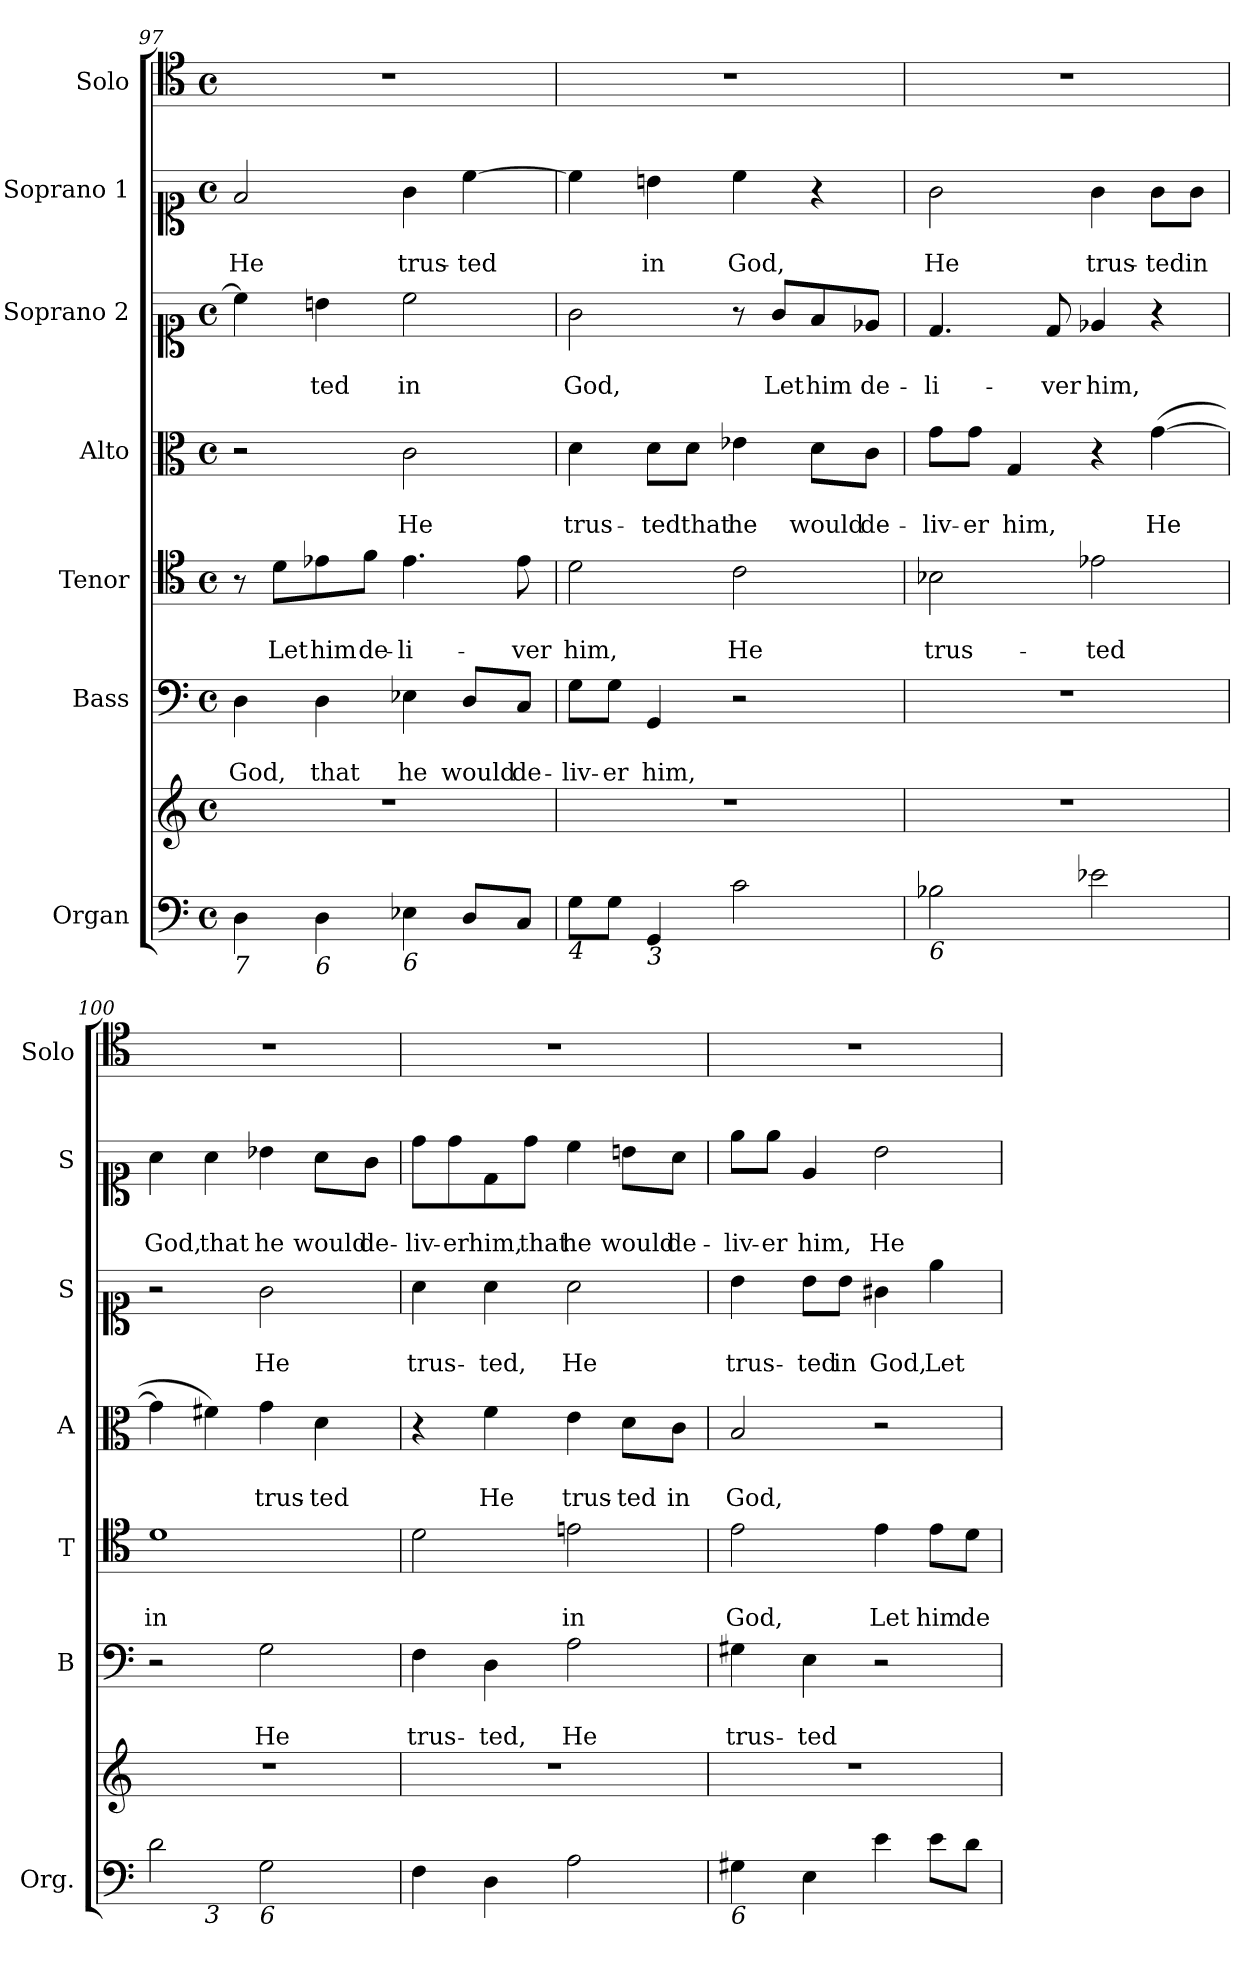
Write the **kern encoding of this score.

**kern	**kern	**kern	**text	**text	**kern	**text	**text	**kern	**text	**text	**kern	**text	**text	**kern	**text	**text	**kern
*part7	*part7	*part6	*part6	*part6	*part5	*part5	*part5	*part4	*part4	*part4	*part3	*part3	*part3	*part2	*part2	*part2	*part1
*staff8	*staff7	*staff6	*staff6	*staff6	*staff5	*staff5	*staff5	*staff4	*staff4	*staff4	*staff3	*staff3	*staff3	*staff2	*staff2	*staff2	*staff1
*I"Organ	*	*I"Bass	*	*	*I"Tenor	*	*	*I"Alto	*	*	*I"Soprano 2	*	*	*I"Soprano 1	*	*	*I"Solo
*I'Org.	*	*I'B	*	*	*I'T	*	*	*I'A	*	*	*I'S	*	*	*I'S	*	*	*I'Solo
*clefF4	*clefG2	*clefF4	*	*	*clefC4	*	*	*clefC3	*	*	*clefC1	*	*	*clefC1	*	*	*clefC4
*k[]	*k[]	*k[]	*	*	*k[]	*	*	*k[]	*	*	*k[]	*	*	*k[]	*	*	*k[]
*a:	*a:	*a:	*	*	*a:	*	*	*a:	*	*	*a:	*	*	*a:	*	*	*a:
*M4/4	*M4/4	*M4/4	*	*	*M4/4	*	*	*M4/4	*	*	*M4/4	*	*	*M4/4	*	*	*M4/4
*met(c)	*met(c)	*met(c)	*	*	*met(c)	*	*	*met(c)	*	*	*met(c)	*	*	*met(c)	*	*	*met(c)
=97	=97	=97	=97	=97	=97	=97	=97	=97	=97	=97	=97	=97	=97	=97	=97	=97	=97
!LO:TX:b:i:t=7	!	!	!	!	!	!	!	!	!	!	!	!	!	!	!	!	!
!	!	!	!	!LO:LY:b	!	!	!	!	!	!	!	!	!	!	!	!LO:LY:b	!
4D\	1r	4D\	.	God,	8r	.	.	2r	.	.	4cc\]	.	.	2f/	.	He	1r
!	!	!	!	!	!	!	!LO:LY:b	!	!	!	!	!	!	!	!	!	!
.	.	.	.	.	8d\L	.	Let	.	.	.	.	.	.	.	.	.	.
!LO:TX:b:i:t=6	!	!	!	!	!	!	!	!	!	!	!	!	!	!	!	!	!
!	!	!	!	!LO:LY:b	!	!	!LO:LY:b	!	!	!	!	!	!LO:LY:b	!	!	!	!
4D\	.	4D\	.	that	8e-X\	.	him	.	.	.	4bni\	.	-ted	.	.	.	.
!	!	!	!	!	!	!	!LO:LY:b	!	!	!	!	!	!	!	!	!	!
.	.	.	.	.	8f\J	.	de-	.	.	.	.	.	.	.	.	.	.
!LO:TX:b:i:t=6	!	!	!	!	!	!	!	!	!	!	!	!	!	!	!	!	!
!	!	!	!	!LO:LY:b	!	!	!LO:LY:b	!	!	!LO:LY:b	!	!	!LO:LY:b	!	!	!LO:LY:b	!
4E-X\	.	4E-X\	.	he	4.e-\	.	-li-	2c\	.	He	2cc\	.	in	4g\	.	trus-	.
!	!	!	!	!LO:LY:b	!	!	!	!	!	!	!	!	!	!	!	!LO:LY:b	!
8D/L	.	8D/L	.	would	.	.	.	.	.	.	.	.	.	[4cc\	.	-ted	.
!	!	!	!	!LO:LY:b	!	!	!LO:LY:b	!	!	!	!	!	!	!	!	!	!
8C/J	.	8C/J	.	de-	8e-\	.	-ver	.	.	.	.	.	.	.	.	.	.
!!LO:LB:g=z
=98	=98	=98	=98	=98	=98	=98	=98	=98	=98	=98	=98	=98	=98	=98	=98	=98	=98
!LO:TX:b:i:t=4	!	!	!	!	!	!	!	!	!	!	!	!	!	!	!	!	!
!	!	!	!	!LO:LY:b	!	!	!LO:LY:b	!	!	!LO:LY:b	!	!	!LO:LY:b	!	!	!	!
8G\L	1r	8G\L	.	-liv-	2d\	.	him,	4d\	.	trus-	2g\	.	God,	4cc\]	.	.	1r
!	!	!	!	!LO:LY:b	!	!	!	!	!	!	!	!	!	!	!	!	!
8G\J	.	8G\J	.	-er	.	.	.	.	.	.	.	.	.	.	.	.	.
!LO:TX:b:i:t=3	!	!	!	!	!	!	!	!	!	!	!	!	!	!	!	!	!
!	!	!	!	!LO:LY:b	!	!	!	!	!	!LO:LY:b	!	!	!	!	!	!LO:LY:b	!
4GG/	.	4GG/	.	him,	.	.	.	8d\L	.	-ted	.	.	.	4bn\	.	in	.
!	!	!	!	!	!	!	!	!	!	!LO:LY:b	!	!	!	!	!	!	!
.	.	.	.	.	.	.	.	8d\J	.	that	.	.	.	.	.	.	.
!	!	!	!	!	!	!	!LO:LY:b	!	!	!LO:LY:b	!	!	!	!	!	!LO:LY:b	!
2c\	.	2r	.	.	2c\	.	He	4e-X\	.	he	8r	.	.	4cc\	.	God,	.
!	!	!	!	!	!	!	!	!	!	!	!	!	!LO:LY:b	!	!	!	!
.	.	.	.	.	.	.	.	.	.	.	8g/L	.	Let	.	.	.	.
!	!	!	!	!	!	!	!	!	!	!LO:LY:b	!	!	!LO:LY:b	!	!	!	!
.	.	.	.	.	.	.	.	8d\L	.	would	8f/	.	him	4r	.	.	.
!	!	!	!	!	!	!	!	!	!	!LO:LY:b	!	!	!LO:LY:b	!	!	!	!
.	.	.	.	.	.	.	.	8c\J	.	de-	8e-X/J	.	de-	.	.	.	.
=99	=99	=99	=99	=99	=99	=99	=99	=99	=99	=99	=99	=99	=99	=99	=99	=99	=99
!LO:TX:b:i:t=6	!	!	!	!	!	!	!	!	!	!	!	!	!	!	!	!	!
!	!	!	!	!	!	!	!LO:LY:b	!	!	!LO:LY:b	!	!	!LO:LY:b	!	!	!LO:LY:b	!
2B-X\	1r	1r	.	.	2B-X\	.	trus-	8g\L	.	-liv-	4.d/	.	-li-	2g\	.	He	1r
!	!	!	!	!	!	!	!	!	!	!LO:LY:b	!	!	!	!	!	!	!
.	.	.	.	.	.	.	.	8g\J	.	-er	.	.	.	.	.	.	.
!	!	!	!	!	!	!	!	!	!	!LO:LY:b	!	!	!	!	!	!	!
.	.	.	.	.	.	.	.	4G/	.	him,	.	.	.	.	.	.	.
!	!	!	!	!	!	!	!	!	!	!	!	!	!LO:LY:b	!	!	!	!
.	.	.	.	.	.	.	.	.	.	.	8d/	.	-ver	.	.	.	.
!	!	!	!	!	!	!	!LO:LY:b	!	!	!	!	!	!LO:LY:b	!	!	!LO:LY:b	!
2e-X\	.	.	.	.	2e-X\	.	-ted	4r	.	.	4e-X/	.	him,	4g\	.	trus-	.
!	!	!	!	!	!	!	!	!	!	!LO:LY:b	!	!	!	!	!	!LO:LY:b	!
.	.	.	.	.	.	.	.	(>[4g\	.	He	4r	.	.	8g\L	.	-ted	.
!	!	!	!	!	!	!	!	!	!	!	!	!	!	!	!	!LO:LY:b	!
.	.	.	.	.	.	.	.	.	.	.	.	.	.	8g\J	.	in	.
=100	=100	=100	=100	=100	=100	=100	=100	=100	=100	=100	=100	=100	=100	=100	=100	=100	=100
!LO:TX:b:i:t=4	!	!	!	!	!	!	!	!	!	!	!	!	!	!	!	!	!
!	!	!	!	!	!	!	!LO:LY:b	!	!	!	!	!	!	!	!	!LO:LY:b	!
*^	*	*	*	*	*	*	*	*	*	*	*	*	*	*	*	*	*
2d\	4ryy	1r	2r	.	.	1d	.	in	4g\]	.	.	2r	.	.	4a\	.	God,	1r
!	!LO:TX:b:i:t=3	!	!	!	!	!	!	!	!	!	!	!	!	!	!	!	!	!
!	!	!	!	!	!	!	!	!	!	!	!	!	!	!	!	!	!LO:LY:b	!
.	2.ryy	.	.	.	.	.	.	.	4f#X\)	.	.	.	.	.	4a\	.	that	.
!LO:TX:b:i:t=6	!	!	!	!	!	!	!	!	!	!	!	!	!	!	!	!	!	!
!	!	!	!	!	!LO:LY:b	!	!	!	!	!	!LO:LY:b	!	!	!LO:LY:b	!	!	!LO:LY:b	!
2G\	.	.	2G\	.	He	.	.	.	4g\	.	trus-	2g\	.	He	4b-X\	.	he	.
!	!	!	!	!	!	!	!	!	!	!	!LO:LY:b	!	!	!	!	!	!LO:LY:b	!
.	.	.	.	.	.	.	.	.	4d\	.	-ted	.	.	.	8a\L	.	would	.
!	!	!	!	!	!	!	!	!	!	!	!	!	!	!	!	!	!LO:LY:b	!
.	.	.	.	.	.	.	.	.	.	.	.	.	.	.	8g\J	.	de-	.
=101	=101	=101	=101	=101	=101	=101	=101	=101	=101	=101	=101	=101	=101	=101	=101	=101	=101	=101
!LO:TX:b:i:t=6	!	!	!	!	!	!	!	!	!	!	!	!	!	!	!	!	!	!
!	!	!	!	!	!LO:LY:b	!	!	!	!	!	!	!	!	!LO:LY:b	!	!	!LO:LY:b	!
*v	*v	*	*	*	*	*	*	*	*	*	*	*	*	*	*	*	*	*
4F\	1r	4F\	.	trus-	2d\	.	.	4r	.	.	4a\	.	trus-	8dd\L	.	-liv-	1r
!	!	!	!	!	!	!	!	!	!	!	!	!	!	!	!	!LO:LY:b	!
.	.	.	.	.	.	.	.	.	.	.	.	.	.	8dd\	.	-er	.
!	!	!	!	!LO:LY:b	!	!	!	!	!	!LO:LY:b	!	!	!LO:LY:b	!	!	!LO:LY:b	!
4D\	.	4D\	.	-ted,	.	.	.	4f\	.	He	4a\	.	-ted,	8d\	.	him,	.
!	!	!	!	!	!	!	!	!	!	!	!	!	!	!	!	!LO:LY:b	!
.	.	.	.	.	.	.	.	.	.	.	.	.	.	8dd\J	.	that	.
!	!	!	!	!LO:LY:b	!	!	!LO:LY:b	!	!	!LO:LY:b	!	!	!LO:LY:b	!	!	!LO:LY:b	!
2A\	.	2A\	.	He	2en\	.	in	4e\	.	trus-	2a\	.	He	4cc\	.	he	.
!	!	!	!	!	!	!	!	!	!	!LO:LY:b	!	!	!	!	!	!LO:LY:b	!
.	.	.	.	.	.	.	.	8d\L	.	-ted	.	.	.	8bn\L	.	would	.
!	!	!	!	!	!	!	!	!	!	!LO:LY:b	!	!	!	!	!	!LO:LY:b	!
.	.	.	.	.	.	.	.	8c\J	.	in	.	.	.	8a\J	.	de-	.
!!LO:PB:g=z
=102	=102	=102	=102	=102	=102	=102	=102	=102	=102	=102	=102	=102	=102	=102	=102	=102	=102
!LO:TX:b:i:t=6	!	!	!	!	!	!	!	!	!	!	!	!	!	!	!	!	!
!	!	!	!	!LO:LY:b	!	!	!LO:LY:b	!	!	!LO:LY:b	!	!	!LO:LY:b	!	!	!LO:LY:b	!
4G#X\	1r	4G#X\	.	trus-	2e\	.	God,	2B/	.	God,	4b\	.	trus-	8ee\L	.	-liv-	1r
!	!	!	!	!	!	!	!	!	!	!	!	!	!	!	!	!LO:LY:b	!
.	.	.	.	.	.	.	.	.	.	.	.	.	.	8ee\J	.	-er	.
!	!	!	!	!LO:LY:b	!	!	!	!	!	!	!	!	!LO:LY:b	!	!	!LO:LY:b	!
4E\	.	4E\	.	-ted	.	.	.	.	.	.	8b\L	.	-ted	4e/	.	him,	.
!	!	!	!	!	!	!	!	!	!	!	!	!	!LO:LY:b	!	!	!	!
.	.	.	.	.	.	.	.	.	.	.	8b\J	.	in	.	.	.	.
!	!	!	!	!	!	!	!LO:LY:b	!	!	!	!	!	!LO:LY:b	!	!	!LO:LY:b	!
4e\	.	2r	.	.	4e\	.	Let	2r	.	.	4g#X\	.	God,	2b\	.	He	.
!	!	!	!	!	!	!	!LO:LY:b	!	!	!	!	!	!LO:LY:b	!	!	!	!
8e\L	.	.	.	.	8e\L	.	him	.	.	.	4ee\	.	Let	.	.	.	.
!	!	!	!	!	!	!	!LO:LY:b	!	!	!	!	!	!	!	!	!	!
8d\J	.	.	.	.	8d\J	.	de-	.	.	.	.	.	.	.	.	.	.
=	=	=	=	=	=	=	=	=	=	=	=	=	=	=	=	=	=
*-	*-	*-	*-	*-	*-	*-	*-	*-	*-	*-	*-	*-	*-	*-	*-	*-	*-
